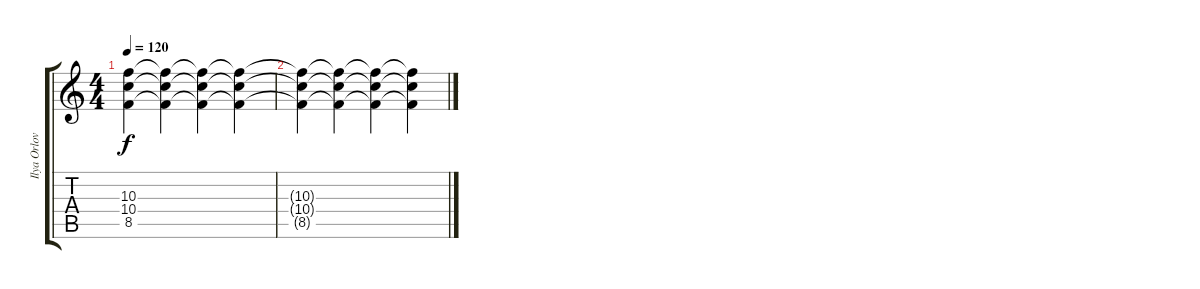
\track ("Ilya Orlov" "Ilya Orlov") {instrument overdrivenguitar}
\staff {score tabs}
\tuning (E4 B3 G3 D3 A2 E2) {hide}
\ts (4 4)
\tempo 120
\clef g2
\ks c
(10.3{t} 10.4{t} 8.5{t}).4{dy f volume 11} (10.3{t} 10.4{t} 8.5{t}).4{volume 10} (10.3{t} 10.4{t} 8.5{t}).4{volume 9} (10.3{t} 10.4{t} 8.5{t}).4{volume 8} |
(10.3{t} 10.4{t} 8.5{t}).4{volume 7} (10.3{t} 10.4{t} 8.5{t}).4{volume 6} (10.3{t} 10.4{t} 8.5{t}).4{volume 5} (10.3{t} 10.4{t} 8.5{t}).4{volume 3}
